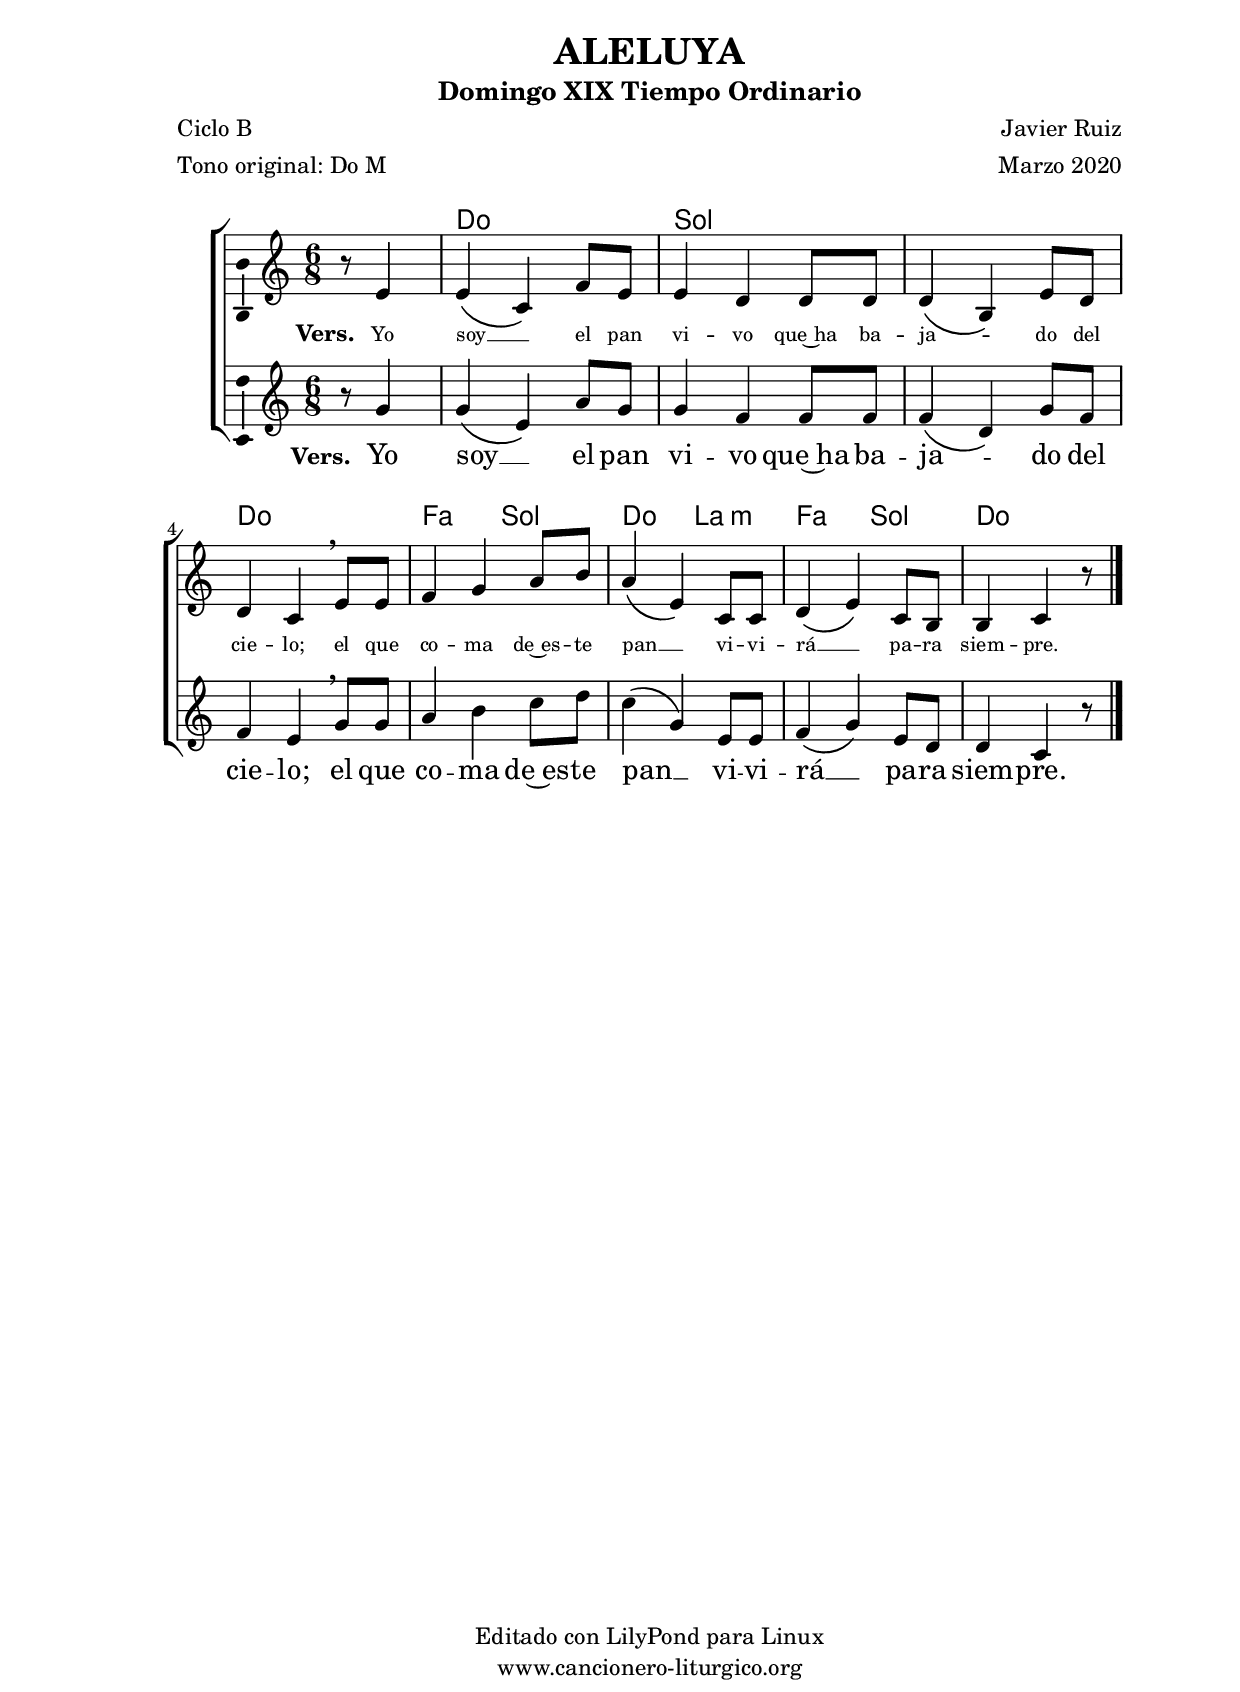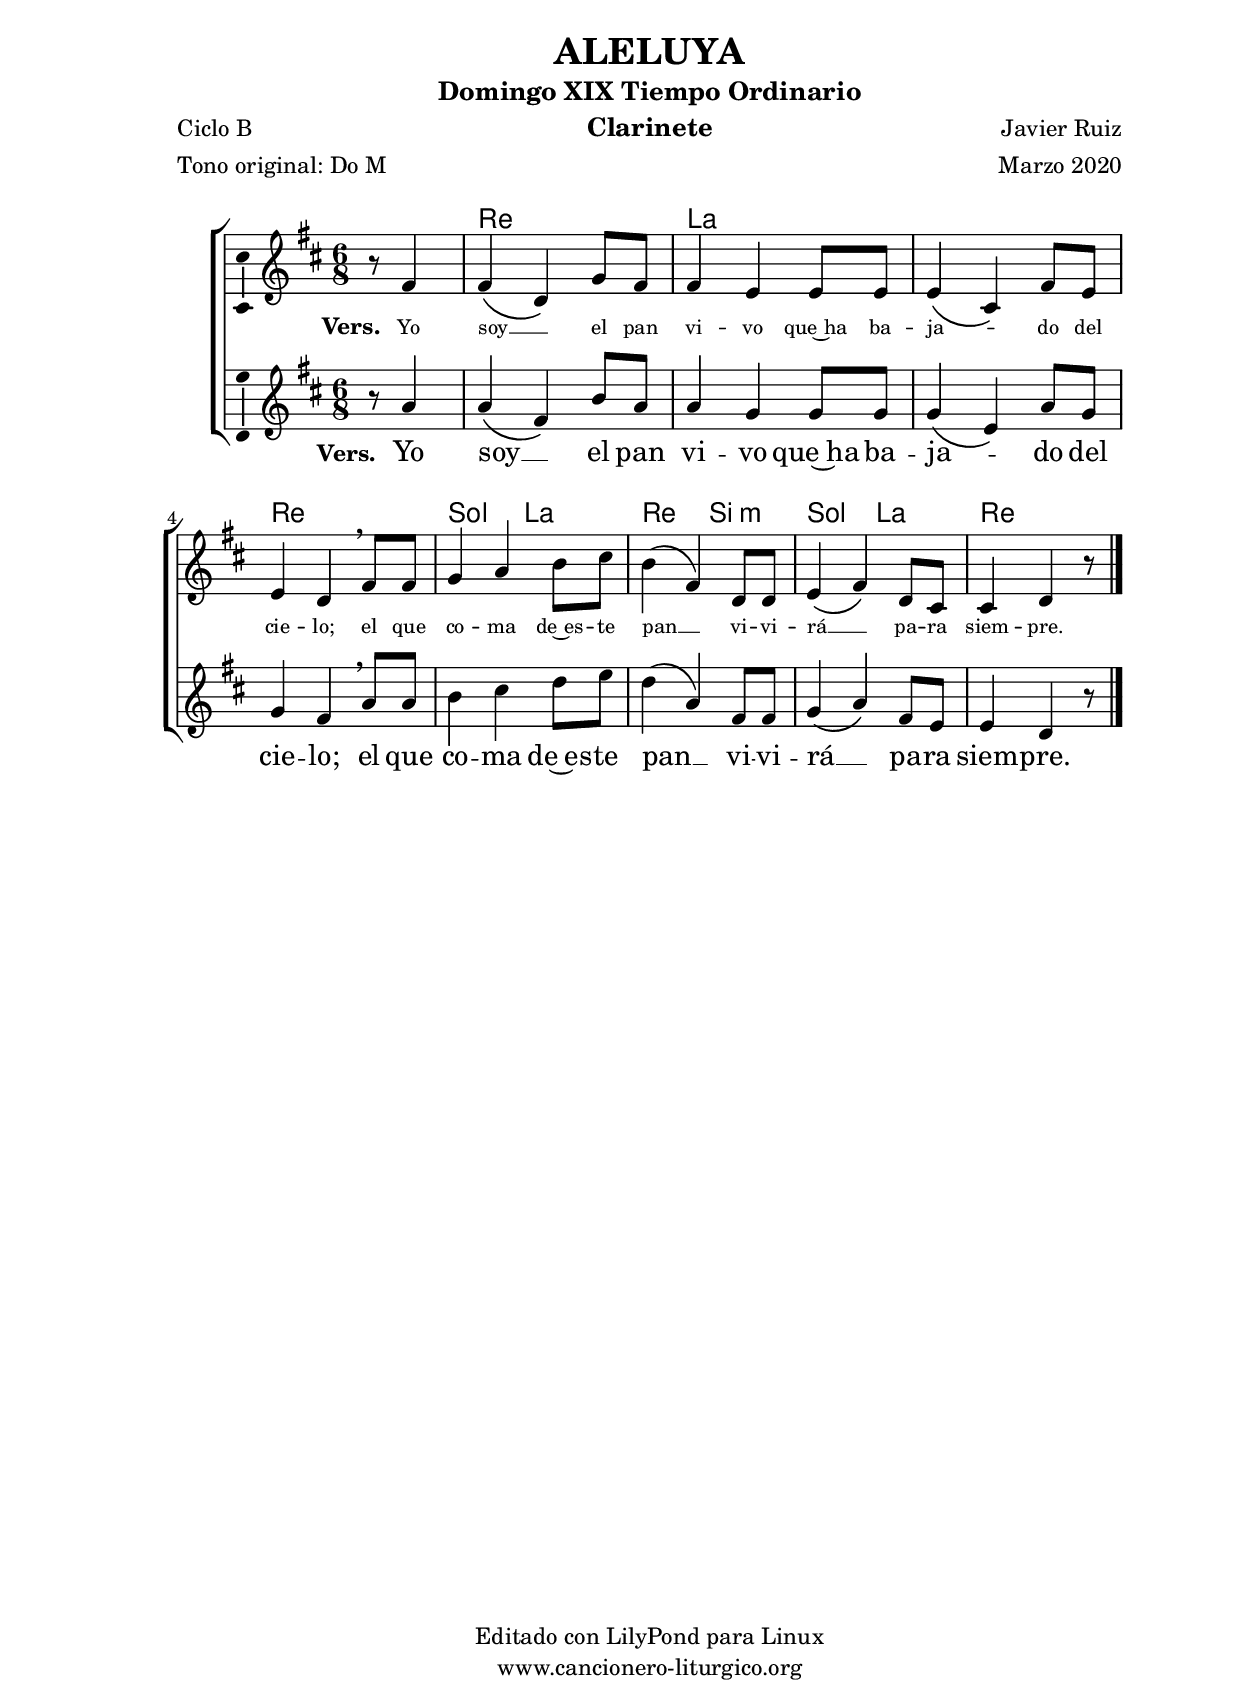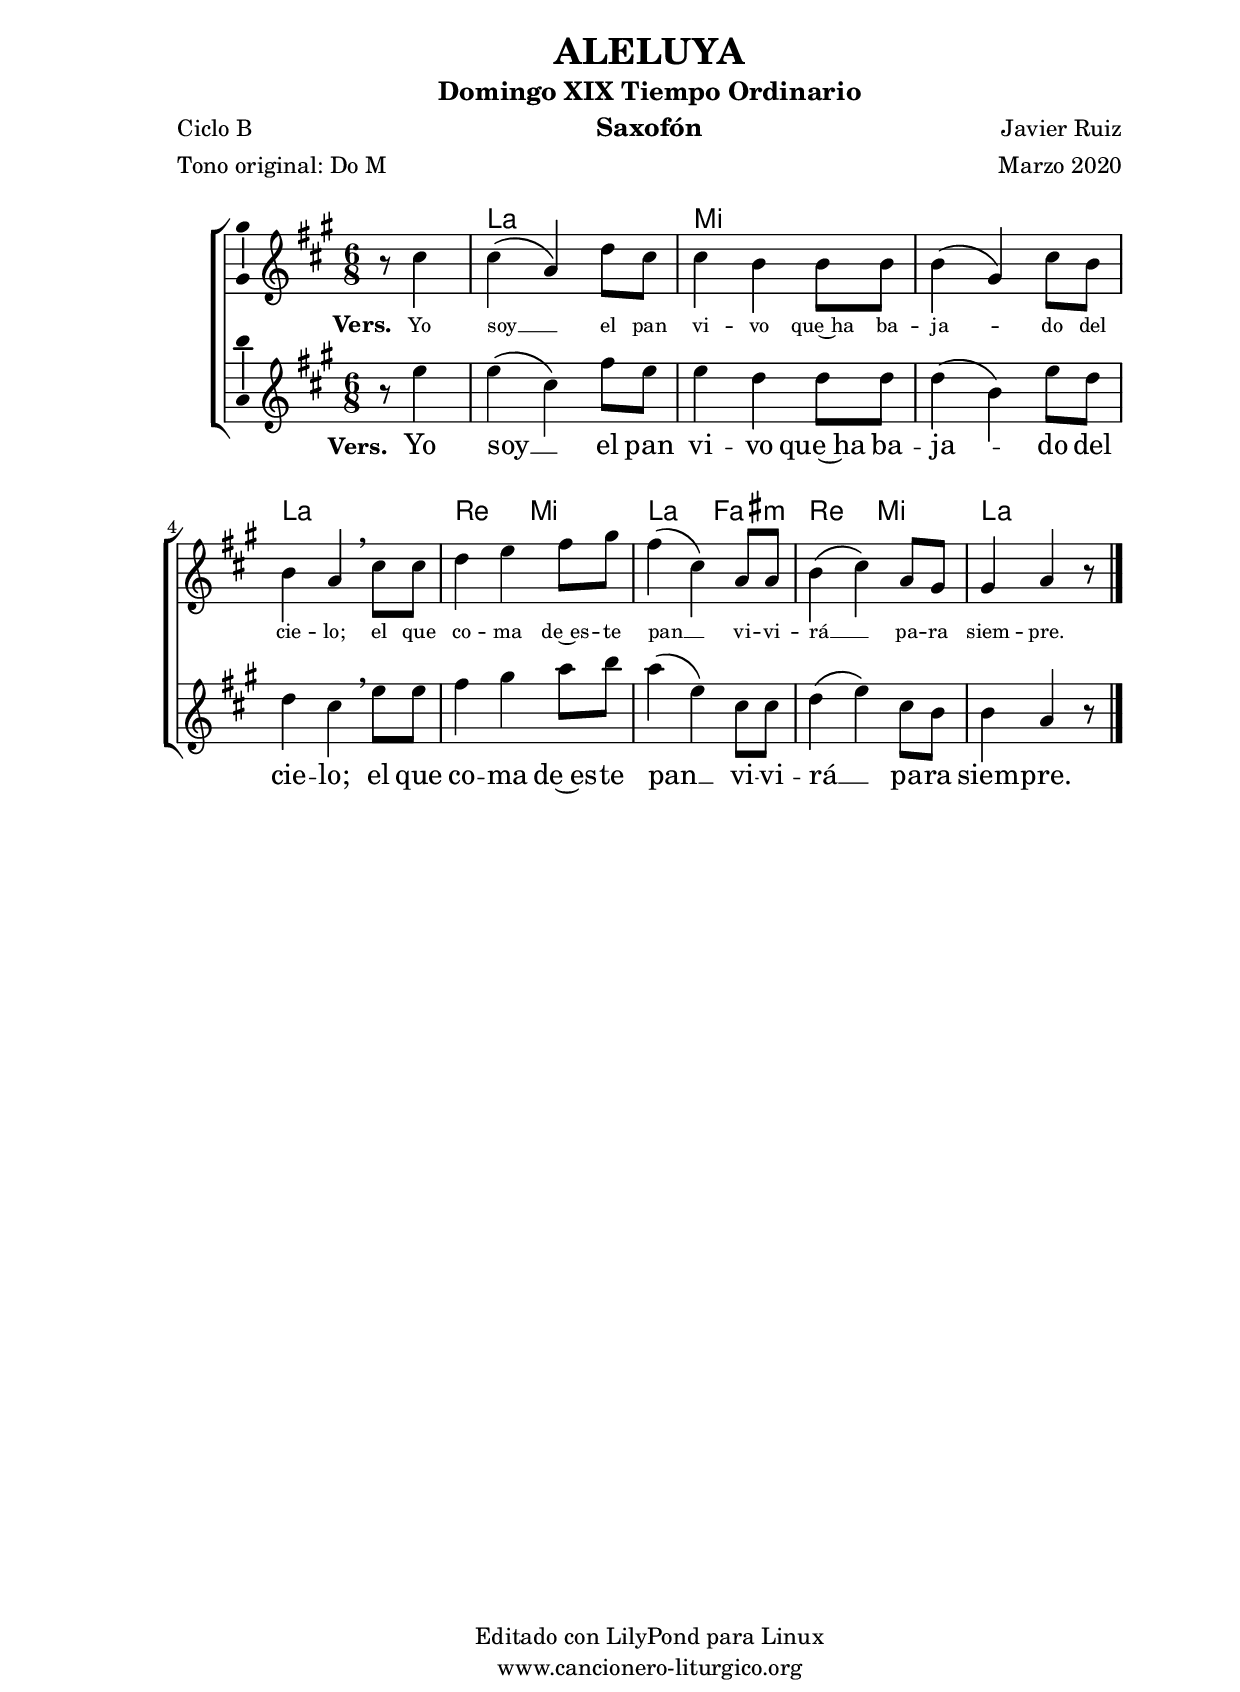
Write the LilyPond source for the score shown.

%
%para convertir .midi en .wav:
%timidity filename.midi -Ow -o finename.wav
%
%
%Para convertir de .wav a .mp3:
%lame -h -m j filename.wav
%
%
%para escuchar el midi:
%timidity nombrefichero.midi
%


%versión de lilypond para la que se ha escrito esta partitura:
\version "2.16.0"

	%Tamaño papel
	#(set-default-paper-size "a4")
	%Tamaño partitura
	#(set-global-staff-size 20)
	%No responde al pulsar sobre una nota
	#(ly:set-option 'point-and-click #f)

%parámetros del encabezamiento:
\header {
	title = "ALELUYA"
	subtitle = "Domingo XIX Tiempo Ordinario"
	composer = "Javier Ruiz"
	poet = "Ciclo B"
	meter = "Tono original: Do M"
	arranger = "Marzo 2020"
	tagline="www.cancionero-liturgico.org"
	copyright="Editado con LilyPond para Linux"
	tiempo = "Ordinario"
	usos = "Aleluya"
	letra = "Aleluya. Yo soy el pan vivo que ha bajado del cielo; el que coma de este pan vivirá para siempre."
	}

%parámetros asociados al papel:
\paper  {
	oddHeaderMarkup = \markup {\fill-line { \on-the-fly #not-first-page \fromproperty #'header:title \on-the-fly #not-first-page \fromproperty #'header:composer }}
	evenHeaderMarkup = \markup {\fill-line { \fromproperty #'header:composer \fromproperty #'header:title }}
	#(set-paper-size "a4")
	print-page-number = ##f
	first-page-number = 1
	print-first-page-number = ##f
%	head-separation = 3.0 \cm
	top-margin = 1.5 \cm
%	top-margin = 2.0 \cm
%%%	bottom-margin = 0.5\cm
	bottom-margin = 0.2\cm
	left-margin = 3.0 \cm
	line-width = 16.0 \cm 
	indent = 8\mm
	interscoreline = 2.\mm
	between-system-space = 15\mm
%	para que las partituras no llenen la hoja:
	ragged-bottom = ##t
%	idem para la última hoja:
	ragged-last-bottom = ##f
%	para que las partituras llenen el ancho del papel:
	ragged-last = ##f
	after-title-space = 2.5 \cm
%page-count=2
system-count=2

	%Flexible Vertical Spacing
%	markup-markup-spacing =
%	#'((basic-distance . 15) (minimum-distance . 15) (padding . 3))
	markup-system-spacing =
	#'((basic-distance . 15) (minimum-distance . 15) (padding . 3))
	system-system-spacing =
	#'((basic-distance . 15) (minimum-distance . 15) (padding . 3))
	score-system-spacing =
	#'((basic-distance . 15) (minimum-distance . 15) (padding . 5))
%	top-system-spacing = % header
%	#'((basic-distance . 8) (minimum-distance . 0) (padding . 0))
%	top-markup-spacing =
%	#'((basic-distance . 20) (minimum-distance . 20) (padding . 0))
	last-bottom-spacing = % footer
	#'((basic-distance . 5) (minimum-distance . 5) (padding . 0))
%	score-markup-spacing =
%	#'((basic-distance . 16) (minimum-distance . 13) (padding . 0))

	}


%parámetros que afectan a toda la partitura:
global =  {
	%clave de sol (G):
	\clef G
	%armadura:
%	\transpose ees f
	\key c \major
	\tempo 4.=60
	\set Score.tempoHideNote = ##t
	}


acordes = {
	\italianChords
	\chordmode {
%	\transpose ees f
{

s4.
c4. c g g g g c c f g c a:m f g c c4

	}
	}
}


melodiatrompeta = 
%	\transpose ees f
{

	\relative c''{
	\time 6/8

\partial4.
r4.
r2.
r8 g16 a b c d4.
r2.
r8 c16 d e f g4.
r2.
r8 c,16 b a g a4.
r2.
r8 c16 d c b c4

}
	\bar "|."
	}


melodiatres = 
%	\transpose ees f
{

	\relative c'{
	\time 6/8

\partial4.
r8 e4
e4 \(c4\) f8 e
e4 d4 \noBeam d8 d
d4 \(b4\) e8 d
d4 c4 \breathe e8 e8
f4 g4 a8 b
a4 \(e4\) c8 c
d4 \(e4\) c8 b
b4 c4 r8

}

	\bar "|."
	}


melodiabajo = 
%	\transpose ees f
{

	%clave de fa (F):
	\clef F

	\relative c{
	\time 6/8

\partial4.
r4.
c4 c8 c4.
g4 g8 g4.
g4 g8 g4.
c4 c8 c4.
f4 f8 g4 g8
c,4 c8 a4 a8
f'4 f8 g4 g8
c,4 c8 c4

}

	\bar "|."
	}


melodia = 
%	\transpose ees f
{

	\relative c'{
	\time 6/8

\partial4.
r8 g'4
g4 \(e4\) a8 g
g4 f4 \noBeam f8 f
f4 \(d4\) g8 f
f4 e4 \breathe g8 g
a4 b4 c8 d
c4 \(g4\) e8 e
f4 \(g4\) e8 d
d4 c4 r8

}

	\bar "|."
	}


texto = \lyricmode {
\set stanza =#"Vers. "
Yo soy __ _ el pan vi -- vo que~ha ba -- ja -- _ do del cie -- lo;
el que co -- ma de~es -- te pan __ _ vi -- vi -- rá __ _ pa -- ra siem -- pre.
	}

textotres = \lyricmode {
\override LyricText #'font-size = #-1
\set stanza =#"Vers. "
Yo soy __ _ el pan vi -- vo que~ha ba -- ja -- _ do del cie -- lo;
el que co -- ma de~es -- te pan __ _ vi -- vi -- rá __ _ pa -- ra siem -- pre.
	}


acordesStaff = \context ChordNames = acordesStaff <<
	\set chordChanges = ##t
	\acordes
	>>

voztrompetaStaff = \context Voice = voztrompetaStaff
<<
	\override Staff.StaffSymbol #'staff-space = #(magstep -0.35)
	\set Staff.midiInstrument = #"trumpet"
	\set Staff.midiMinimumVolume = #0.4
	\set Staff.midiMaximumVolume = #0.6
	\global
	\melodiatrompeta
	>>

voztresStaff = \context Voice = voztresStaff
\with {\consists "Ambitus_engraver"}
<<
%	\override Staff.StaffSymbol #'staff-space = #(magstep -0.35)
	\set Staff.midiInstrument = #"violin"
	\set Staff.midiMinimumVolume = #0.6
	\set Staff.midiMaximumVolume = #0.8
	\global
	\relative c' \melodiatres
	>>

vozStaff = \context Voice = vozStaff
\with {\consists "Ambitus_engraver"}
<<
%	\set Staff.instrumentName = ""
%	\set Staff.shortInstrumentName = ""
%	\set Staff.midiInstrument = #"clarinet"
%	\set Staff.midiInstrument = #"cello"
	\set Staff.midiInstrument = #"flute"
%	\set Staff.midiInstrument = #"electric guitar (jazz)"
%	\set Staff.midiInstrument = #"english horn"
%	\set Staff.midiInstrument = #"violin"
%	\set Staff.midiInstrument = #"glockenspiel"
	\set Staff.midiMinimumVolume = #0.8
	\set Staff.midiMaximumVolume = #1.0
	\global
	\melodia
	>>

vozbajoStaff = \context Voice = vozbajoStaff
<<
	\override Staff.StaffSymbol #'staff-space = #(magstep -0.35)
	\set Staff.midiInstrument = #"english horn"
	\set Staff.midiMinimumVolume = #0.6
	\set Staff.midiMaximumVolume = #0.8
	\global
	\melodiabajo
	>>

textoStaff = \context Lyrics = textoStaff <<
	\lyricsto vozStaff \texto
	>>

textotresStaff = \context Lyrics = textotresStaff <<
	\lyricsto voztresStaff \textotres
	>>


\book {
	\score {
		<<
		\context ChoirStaff {
%			\override StaffGroup.SystemStartBracket #'collapse-height = #1
%			\override Score.SystemStartBar #'collapse-height = #1
			<<
			\acordesStaff
%			\voztrompetaStaff
			\voztresStaff
			\textotresStaff
			\vozStaff
			\textoStaff
%			\vozbajoStaff
			>>
			}
		>>
		\layout {
	    		\context {
				\Lyrics
				\override LyricText #'font-size = #2
				}
	   		 \context {
				\Score
				\override StaffSymbol #'staff-space = #(magstep +3)
				}
			}
		}
	\score {
		\unfoldRepeats
		<<
		\context ChoirStaff {
			<<
			\acordesStaff
			\voztrompetaStaff
			\voztresStaff
			\vozStaff
			\vozbajoStaff
			>>
			}
		>>
		\midi {
	  		\context {
	  			\Score
				tempoWholesPerMinute = #(ly:make-moment 70 4)
				}
			}
		}
	}


%Partitura para clarinete
#(define output-suffix "C")
\book {
	\header{
		instrument = "Clarinete"
		}
	\score {
		<<
		\context ChoirStaff {
%			\override StaffGroup.SystemStartBracket #'collapse-height = #1
%			\override Score.SystemStartBar #'collapse-height = #1
\transpose c d
			<<
			\acordesStaff
%			\voztrompetaStaff
			\voztresStaff
			\textotresStaff
			\vozStaff
			\textoStaff
%			\vozbajoStaff
			>>
			}
		>>
		\layout {
	    		\context {
				\Lyrics
				\override LyricText #'font-size = #2
				}
	   		 \context {
				\Score
				\override StaffSymbol #'staff-space = #(magstep +3)
				}
			}
		}
	}


%Partitura para saxofón
#(define output-suffix "S")
\book {
	\header{
		instrument = "Saxofón"
		}
	\score {
		<<
		\context ChoirStaff {
%			\override StaffGroup.SystemStartBracket #'collapse-height = #1
%			\override Score.SystemStartBar #'collapse-height = #1
\transpose c a
			<<
			\acordesStaff
%			\voztrompetaStaff
			\voztresStaff
			\textotresStaff
			\vozStaff
			\textoStaff
%			\vozbajoStaff
			>>
			}
		>>
		\layout {
	    		\context {
				\Lyrics
				\override LyricText #'font-size = #2
				}
	   		 \context {
				\Score
				\override StaffSymbol #'staff-space = #(magstep +3)
				}
			}
		}
	}


